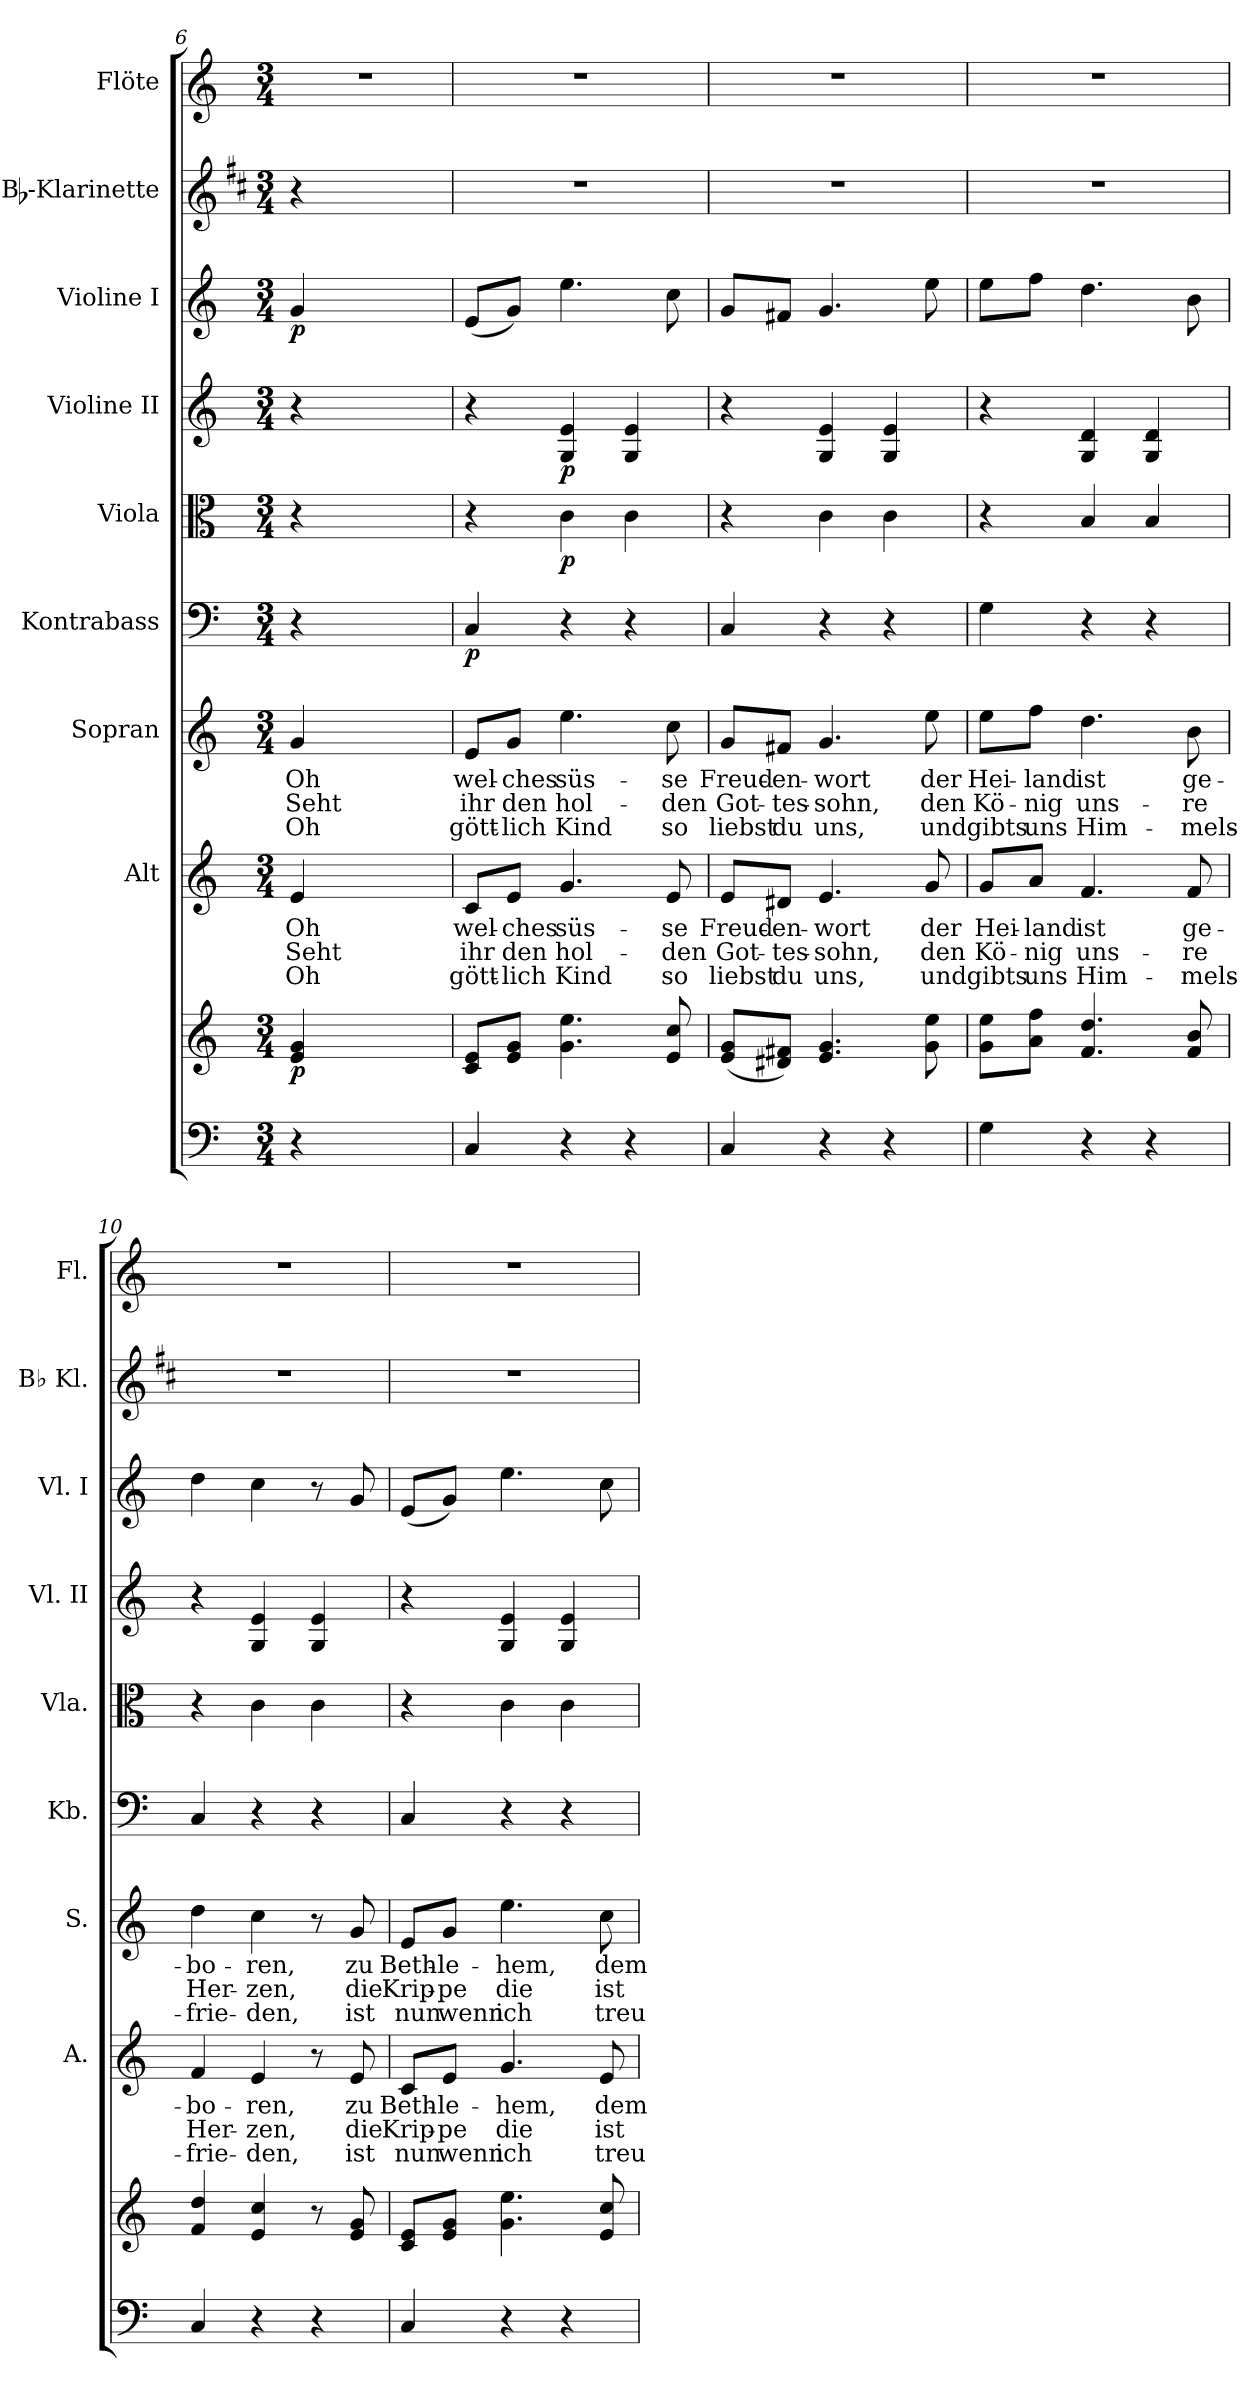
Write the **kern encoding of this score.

**kern	**kern	**dynam	**kern	**text	**text	**text	**kern	**text	**text	**text	**kern	**dynam	**kern	**dynam	**kern	**dynam	**kern	**dynam	**kern	**kern
*part9	*part9	*part9	*part8	*part8	*part8	*part8	*part7	*part7	*part7	*part7	*part6	*part6	*part5	*part5	*part4	*part4	*part3	*part3	*part2	*part1
*staff10	*staff9	*staff9/10	*staff8	*staff8	*staff8	*staff8	*staff7	*staff7	*staff7	*staff7	*staff6	*staff6	*staff5	*staff5	*staff4	*staff4	*staff3	*staff3	*staff2	*staff1
*	*	*	*I"Alt	*	*	*	*I"Sopran	*	*	*	*I"Kontrabass	*	*I"Viola	*	*I"Violine II	*	*I"Violine I	*	*I"Bb-Klarinette	*I"Flöte
*	*	*	*I'A.	*	*	*	*I'S.	*	*	*	*I'Kb.	*	*I'Vla.	*	*I'Vl. II	*	*I'Vl. I	*	*I'Bb Kl.	*I'Fl.
!!LO:PB:g=z
*clefF4	*clefG2	*	*clefG2	*	*	*	*clefG2	*	*	*	*clefF4	*	*clefC3	*	*clefG2	*	*clefG2	*	*clefG2	*clefG2
*	*	*	*	*	*	*	*	*	*	*	*ITrd7c12	*	*	*	*	*	*	*	*ITrd1c2	*
*k[]	*k[]	*	*k[]	*	*	*	*k[]	*	*	*	*k[]	*	*k[]	*	*k[]	*	*k[]	*	*k[]	*k[]
*C:	*C:	*	*C:	*	*	*	*C:	*	*	*	*C:	*	*C:	*	*C:	*	*C:	*	*C:	*C:
*M3/4	*M3/4	*	*M3/4	*	*	*	*M3/4	*	*	*	*M3/4	*	*M3/4	*	*M3/4	*	*M3/4	*	*M3/4	*M3/4
=6	=6	=6	=6	=6	=6	=6	=6	=6	=6	=6	=6	=6	=6	=6	=6	=6	=6	=6	=6	=6
!	!	!LO:DY:b	!	!LO:LY:b	!LO:LY:b	!LO:LY:b	!	!LO:LY:b	!LO:LY:b	!LO:LY:b	!	!	!	!	!	!	!	!LO:DY:b	!	!
4r	4e/ 4g/	p	4e/	Oh	Seht	Oh	4g/	Oh	Seht	Oh	4r	.	4r	.	4r	.	4g/	p	4r	2.r
2ryy	2ryy	.	2ryy	.	.	.	2ryy	.	.	.	2ryy	.	2ryy	.	2ryy	.	2ryy	.	2ryy	.
=7	=7	=7	=7	=7	=7	=7	=7	=7	=7	=7	=7	=7	=7	=7	=7	=7	=7	=7	=7	=7
!	!	!	!	!LO:LY:b	!LO:LY:b	!LO:LY:b	!	!LO:LY:b	!LO:LY:b	!LO:LY:b	!	!LO:DY:b	!	!	!	!	!	!	!	!
4C/	8c/ 8e/L	.	8c/L	wel-	ihr	gött-	8e/L	wel-	ihr	gött-	4CC/	p	4r	.	4r	.	(<8e/L	.	2.r	2.r
!	!	!	!	!LO:LY:b	!LO:LY:b	!LO:LY:b	!	!LO:LY:b	!LO:LY:b	!LO:LY:b	!	!	!	!	!	!	!	!	!	!
.	8e/ 8g/J	.	8e/J	-ches	den	-lich	8g/J	-ches	den	-lich	.	.	.	.	.	.	8g/J)	.	.	.
!	!	!	!	!LO:LY:b	!LO:LY:b	!LO:LY:b	!	!LO:LY:b	!LO:LY:b	!LO:LY:b	!	!	!	!LO:DY:b	!	!LO:DY:b	!	!	!	!
4r	4.g\ 4.ee\	.	4.g/	süs-	hol-	Kind	4.ee\	süs-	hol-	Kind	4r	.	4c\	p	4G/ 4e/	p	4.ee\	.	.	.
4r	.	.	.	.	.	.	.	.	.	.	4r	.	4c\	.	4G/ 4e/	.	.	.	.	.
!	!	!	!	!LO:LY:b	!LO:LY:b	!LO:LY:b	!	!LO:LY:b	!LO:LY:b	!LO:LY:b	!	!	!	!	!	!	!	!	!	!
.	8e/ 8cc/	.	8e/	-se	-den	so	8cc\	-se	-den	so	.	.	.	.	.	.	8cc\	.	.	.
=8	=8	=8	=8	=8	=8	=8	=8	=8	=8	=8	=8	=8	=8	=8	=8	=8	=8	=8	=8	=8
!	!	!	!	!LO:LY:b	!LO:LY:b	!LO:LY:b	!	!LO:LY:b	!LO:LY:b	!LO:LY:b	!	!	!	!	!	!	!	!	!	!
4C/	(<8e/ 8g/L	.	8e/L	Freud-	Got-	liebst	8g/L	Freud-	Got-	liebst	4CC/	.	4r	.	4r	.	8g/L	.	2.r	2.r
!	!	!	!	!LO:LY:b	!LO:LY:b	!LO:LY:b	!	!LO:LY:b	!LO:LY:b	!LO:LY:b	!	!	!	!	!	!	!	!	!	!
.	8d#X/ 8f#X/J)	.	8d#X/J	-en-	-tes-	du	8f#X/J	-en-	-tes-	du	.	.	.	.	.	.	8f#X/J	.	.	.
!	!	!	!	!LO:LY:b	!LO:LY:b	!LO:LY:b	!	!LO:LY:b	!LO:LY:b	!LO:LY:b	!	!	!	!	!	!	!	!	!	!
4r	4.e/ 4.g/	.	4.e/	-wort	-sohn,	uns,	4.g/	-wort	-sohn,	uns,	4r	.	4c\	.	4G/ 4e/	.	4.g/	.	.	.
4r	.	.	.	.	.	.	.	.	.	.	4r	.	4c\	.	4G/ 4e/	.	.	.	.	.
!	!	!	!	!LO:LY:b	!LO:LY:b	!LO:LY:b	!	!LO:LY:b	!LO:LY:b	!LO:LY:b	!	!	!	!	!	!	!	!	!	!
.	8g\ 8ee\	.	8g/	der	den	und	8ee\	der	den	und	.	.	.	.	.	.	8ee\	.	.	.
=9	=9	=9	=9	=9	=9	=9	=9	=9	=9	=9	=9	=9	=9	=9	=9	=9	=9	=9	=9	=9
!	!	!	!	!LO:LY:b	!LO:LY:b	!LO:LY:b	!	!LO:LY:b	!LO:LY:b	!LO:LY:b	!	!	!	!	!	!	!	!	!	!
4G\	8g\ 8ee\L	.	8g/L	Hei-	Kö-	gibts	8ee\L	Hei-	Kö-	gibts	4GG\	.	4r	.	4r	.	8ee\L	.	2.r	2.r
!	!	!	!	!LO:LY:b	!LO:LY:b	!LO:LY:b	!	!LO:LY:b	!LO:LY:b	!LO:LY:b	!	!	!	!	!	!	!	!	!	!
.	8a\ 8ff\J	.	8a/J	-land	-nig	uns	8ff\J	-land	-nig	uns	.	.	.	.	.	.	8ff\J	.	.	.
!	!	!	!	!LO:LY:b	!LO:LY:b	!LO:LY:b	!	!LO:LY:b	!LO:LY:b	!LO:LY:b	!	!	!	!	!	!	!	!	!	!
4r	4.f/ 4.dd/	.	4.f/	ist	uns-	Him-	4.dd\	ist	uns-	Him-	4r	.	4B/	.	4G/ 4d/	.	4.dd\	.	.	.
4r	.	.	.	.	.	.	.	.	.	.	4r	.	4B/	.	4G/ 4d/	.	.	.	.	.
!	!	!	!	!LO:LY:b	!LO:LY:b	!LO:LY:b	!	!LO:LY:b	!LO:LY:b	!LO:LY:b	!	!	!	!	!	!	!	!	!	!
.	8f/ 8b/	.	8f/	ge-	-re	-mels-	8b\	ge-	-re	-mels-	.	.	.	.	.	.	8b\	.	.	.
=10	=10	=10	=10	=10	=10	=10	=10	=10	=10	=10	=10	=10	=10	=10	=10	=10	=10	=10	=10	=10
!	!	!	!	!LO:LY:b	!LO:LY:b	!LO:LY:b	!	!LO:LY:b	!LO:LY:b	!LO:LY:b	!	!	!	!	!	!	!	!	!	!
4C/	4f/ 4dd/	.	4f/	-bo-	Her-	-frie-	4dd\	-bo-	Her-	-frie-	4CC/	.	4r	.	4r	.	4dd\	.	2.r	2.r
!	!	!	!	!LO:LY:b	!LO:LY:b	!LO:LY:b	!	!LO:LY:b	!LO:LY:b	!LO:LY:b	!	!	!	!	!	!	!	!	!	!
4r	4e/ 4cc/	.	4e/	-ren,	-zen,	-den,	4cc\	-ren,	-zen,	-den,	4r	.	4c\	.	4G/ 4e/	.	4cc\	.	.	.
4r	8r	.	8r	.	.	.	8r	.	.	.	4r	.	4c\	.	4G/ 4e/	.	8r	.	.	.
!	!	!	!	!LO:LY:b	!LO:LY:b	!LO:LY:b	!	!LO:LY:b	!LO:LY:b	!LO:LY:b	!	!	!	!	!	!	!	!	!	!
.	8e/ 8g/	.	8e/	zu	die	ist	8g/	zu	die	ist	.	.	.	.	.	.	8g/	.	.	.
!!LO:PB:g=z
=11	=11	=11	=11	=11	=11	=11	=11	=11	=11	=11	=11	=11	=11	=11	=11	=11	=11	=11	=11	=11
!	!	!	!	!LO:LY:b	!LO:LY:b	!LO:LY:b	!	!LO:LY:b	!LO:LY:b	!LO:LY:b	!	!	!	!	!	!	!	!	!	!
4C/	8c/ 8e/L	.	8c/L	Beth-	Krip-	nun	8e/L	Beth-	Krip-	nun	4CC/	.	4r	.	4r	.	(<8e/L	.	2.r	2.r
!	!	!	!	!LO:LY:b	!LO:LY:b	!LO:LY:b	!	!LO:LY:b	!LO:LY:b	!LO:LY:b	!	!	!	!	!	!	!	!	!	!
.	8e/ 8g/J	.	8e/J	-le-	-pe	wenn	8g/J	-le-	-pe	wenn	.	.	.	.	.	.	8g/J)	.	.	.
!	!	!	!	!LO:LY:b	!LO:LY:b	!LO:LY:b	!	!LO:LY:b	!LO:LY:b	!LO:LY:b	!	!	!	!	!	!	!	!	!	!
4r	4.g\ 4.ee\	.	4.g/	-hem,	die	ich	4.ee\	-hem,	die	ich	4r	.	4c\	.	4G/ 4e/	.	4.ee\	.	.	.
4r	.	.	.	.	.	.	.	.	.	.	4r	.	4c\	.	4G/ 4e/	.	.	.	.	.
!	!	!	!	!LO:LY:b	!LO:LY:b	!LO:LY:b	!	!LO:LY:b	!LO:LY:b	!LO:LY:b	!	!	!	!	!	!	!	!	!	!
.	8e/ 8cc/	.	8e/	dem	ist	treu	8cc\	dem	ist	treu	.	.	.	.	.	.	8cc\	.	.	.
=	=	=	=	=	=	=	=	=	=	=	=	=	=	=	=	=	=	=	=	=
*-	*-	*-	*-	*-	*-	*-	*-	*-	*-	*-	*-	*-	*-	*-	*-	*-	*-	*-	*-	*-
